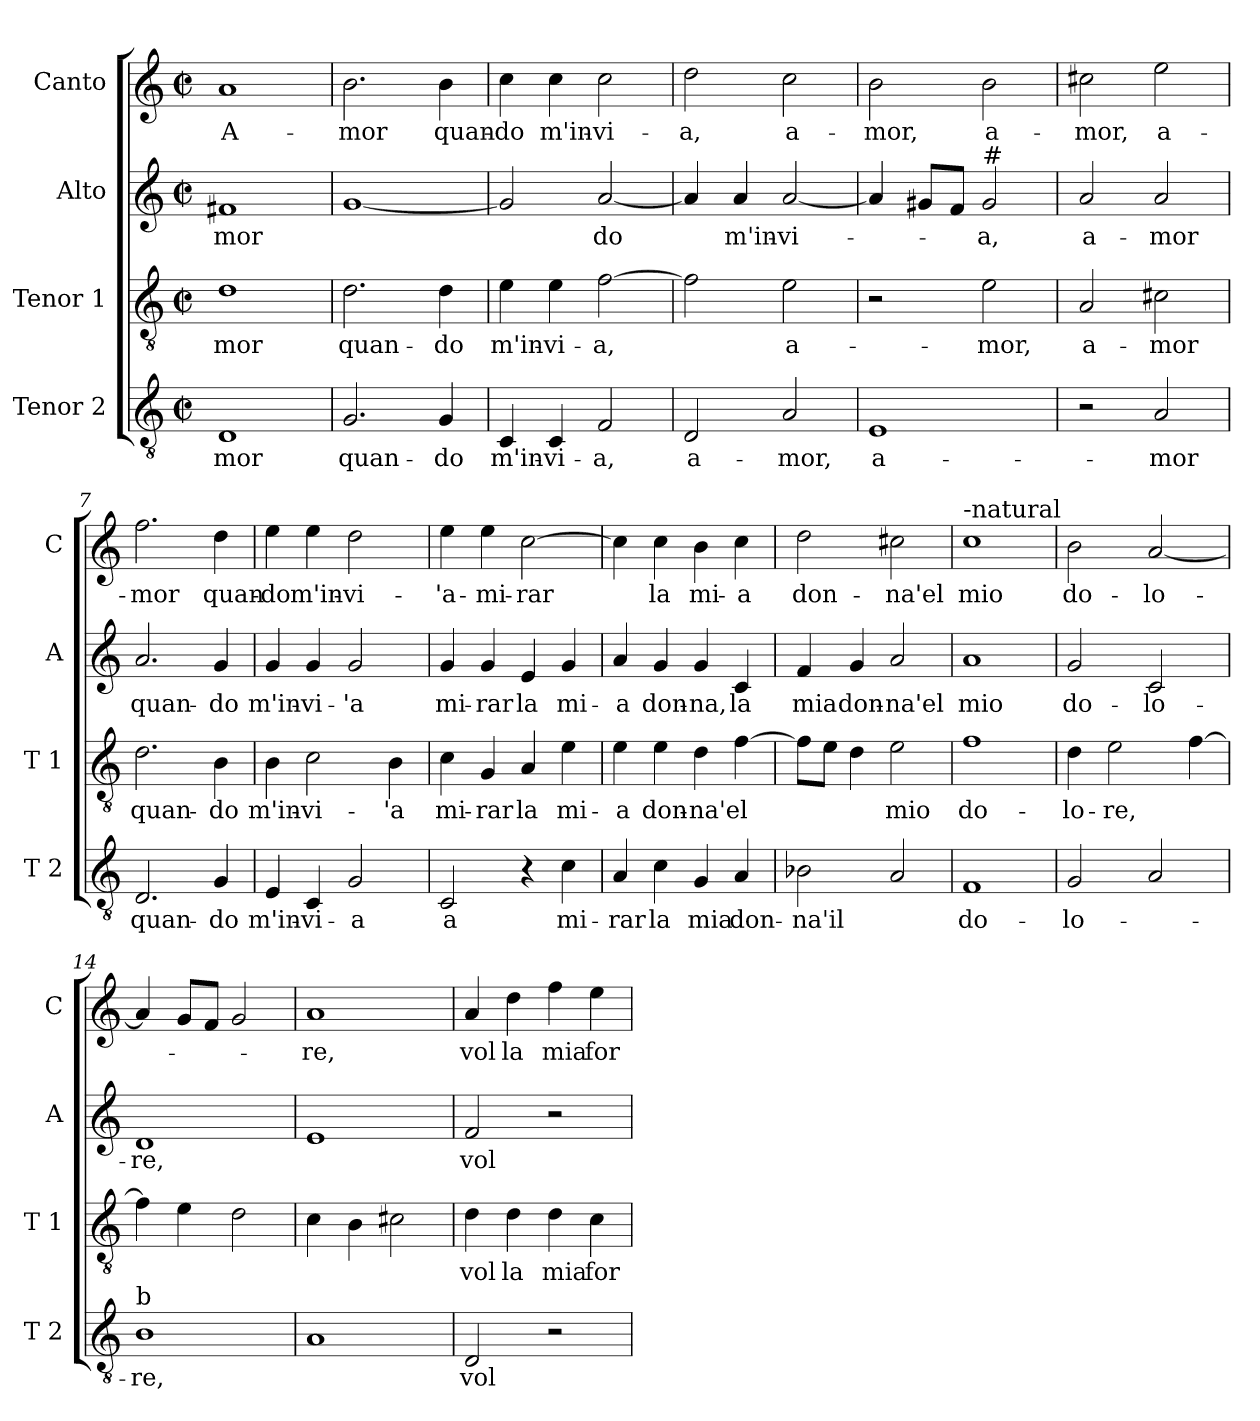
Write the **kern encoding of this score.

**kern	**text	**kern	**text	**kern	**text	**kern	**text
*part4	*part4	*part3	*part3	*part2	*part2	*part1	*part1
*staff4	*staff4	*staff3	*staff3	*staff2	*staff2	*staff1	*staff1
*I"Tenor 2	*	*I"Tenor 1	*	*I"Alto	*	*I"Canto	*
*I'T 2	*	*I'T 1	*	*I'A	*	*I'C	*
*clefGv2	*	*clefGv2	*	*clefG2	*	*clefG2	*
*k[]	*	*k[]	*	*k[]	*	*k[]	*
*C:	*	*C:	*	*C:	*	*C:	*
*M2/2	*	*M2/2	*	*M2/2	*	*M2/2	*
*met(c|)	*	*met(c|)	*	*met(c|)	*	*met(c|)	*
=1	=1	=1	=1	=1	=1	=1	=1
!	!LO:LY:b	!	!LO:LY:b	!	!LO:LY:b	!	!LO:LY:b
1D	mor	1d	mor	1f#X	mor	1a	A-
=2	=2	=2	=2	=2	=2	=2	=2
!	!LO:LY:b	!	!LO:LY:b	!	!	!	!LO:LY:b
2.G/	quan-	2.d\	quan-	[1g	.	2.b\	-mor
!	!LO:LY:b	!	!LO:LY:b	!	!	!	!LO:LY:b
4G/	-do	4d\	-do	.	.	4b\	quan-
=3	=3	=3	=3	=3	=3	=3	=3
!	!LO:LY:b	!	!LO:LY:b	!	!	!	!LO:LY:b
4C/	m'in-	4e\	m'in-	2g/]	.	4cc\	-do
!	!LO:LY:b	!	!LO:LY:b	!	!	!	!LO:LY:b
4C/	-vi-	4e\	-vi-	.	.	4cc\	m'in-
!	!LO:LY:b	!	!LO:LY:b	!	!LO:LY:b	!	!LO:LY:b
2F/	-a,	[2f\	-a,	[2a/	do	2cc\	-vi-
=4	=4	=4	=4	=4	=4	=4	=4
!	!LO:LY:b	!	!	!	!	!	!LO:LY:b
2D/	a-	2f\]	.	4a/]	.	2dd\	-a,
!	!	!	!	!	!LO:LY:b	!	!
.	.	.	.	4a/	m'in-	.	.
!	!LO:LY:b	!	!LO:LY:b	!	!LO:LY:b	!	!LO:LY:b
2A/	-mor,	2e\	a-	[2a/	-vi-	2cc\	a-
=5	=5	=5	=5	=5	=5	=5	=5
!	!LO:LY:b	!	!	!	!	!	!LO:LY:b
1E	a-	2r	.	4a/]	.	2b\	-mor,
.	.	.	.	8g#X/L	.	.	.
.	.	.	.	8f/J	.	.	.
!	!	!	!	!LO:TX:a:t=#	!	!	!
!	!	!	!LO:LY:b	!	!LO:LY:b	!	!LO:LY:b
.	.	2e\	-mor,	2g#/	-a,	2b\	a-
=6	=6	=6	=6	=6	=6	=6	=6
!	!	!	!LO:LY:b	!	!LO:LY:b	!	!LO:LY:b
2r	.	2A/	a-	2a/	a-	2cc#X\	-mor,
!	!LO:LY:b	!	!LO:LY:b	!	!LO:LY:b	!	!LO:LY:b
2A/	-mor	2c#X\	-mor	2a/	-mor	2ee\	a-
!!LO:LB:g=z
=7	=7	=7	=7	=7	=7	=7	=7
!	!LO:LY:b	!	!LO:LY:b	!	!LO:LY:b	!	!LO:LY:b
2.D/	quan-	2.d\	quan-	2.a/	quan-	2.ff\	-mor
!	!LO:LY:b	!	!LO:LY:b	!	!LO:LY:b	!	!LO:LY:b
4G/	-do	4B\	-do	4g/	-do	4dd\	quan-
=8	=8	=8	=8	=8	=8	=8	=8
!	!LO:LY:b	!	!LO:LY:b	!	!LO:LY:b	!	!LO:LY:b
4E/	m'in-	4B\	m'in-	4g/	m'in-	4ee\	-do
!	!LO:LY:b	!	!LO:LY:b	!	!LO:LY:b	!	!LO:LY:b
4C/	-vi-	2c\	-vi-	4g/	-vi-	4ee\	m'in-
!	!LO:LY:b	!	!	!	!LO:LY:b	!	!LO:LY:b
2G/	-a	.	.	2g/	-'a	2dd\	-vi-
!	!	!	!LO:LY:b	!	!	!	!
.	.	4B\	-'a	.	.	.	.
=9	=9	=9	=9	=9	=9	=9	=9
!	!LO:LY:b	!	!LO:LY:b	!	!LO:LY:b	!	!LO:LY:b
2C/	a	4c\	mi-	4g/	mi-	4ee\	-'a-
!	!	!	!LO:LY:b	!	!LO:LY:b	!	!LO:LY:b
.	.	4G/	-rar	4g/	-rar	4ee\	-mi-
!	!	!	!LO:LY:b	!	!LO:LY:b	!	!LO:LY:b
4r	.	4A/	la	4e/	la	[2cc\	-rar
!	!LO:LY:b	!	!LO:LY:b	!	!LO:LY:b	!	!
4c\	mi-	4e\	mi-	4g/	mi-	.	.
=10	=10	=10	=10	=10	=10	=10	=10
!	!LO:LY:b	!	!LO:LY:b	!	!LO:LY:b	!	!
4A/	-rar	4e\	-a	4a/	-a	4cc\]	.
!	!LO:LY:b	!	!LO:LY:b	!	!LO:LY:b	!	!LO:LY:b
4c\	la	4e\	don-	4g/	don-	4cc\	la
!	!LO:LY:b	!	!LO:LY:b	!	!LO:LY:b	!	!LO:LY:b
4G/	mia	4d\	-na'el	4g/	-na,	4b\	mi-
!	!LO:LY:b	!	!	!	!LO:LY:b	!	!LO:LY:b
4A/	don-	[4f\	.	4c/	la	4cc\	-a
=11	=11	=11	=11	=11	=11	=11	=11
!	!LO:LY:b	!	!	!	!LO:LY:b	!	!LO:LY:b
2B-X\	-na'il	8f\L]	.	4f/	mia	2dd\	don-
.	.	8e\J	.	.	.	.	.
!	!	!	!	!	!LO:LY:b	!	!
.	.	4d\	.	4g/	don-	.	.
!	!	!	!LO:LY:b	!	!LO:LY:b	!	!LO:LY:b
2A/	.	2e\	mio	2a/	-na'el	2cc#X\	-na'el
=12	=12	=12	=12	=12	=12	=12	=12
!	!	!	!	!	!	!LO:TX:a:t=-natural	!
!	!LO:LY:b	!	!LO:LY:b	!	!LO:LY:b	!	!LO:LY:b
1F	do-	1f	do-	1a	mio	1cc	mio
!!LO:LB:g=z
=13	=13	=13	=13	=13	=13	=13	=13
!	!LO:LY:b	!	!LO:LY:b	!	!LO:LY:b	!	!LO:LY:b
2G/	-lo-	4d\	-lo-	2g/	do-	2b\	do-
!	!	!	!LO:LY:b	!	!	!	!
.	.	2e\	-re,	.	.	.	.
!	!	!	!	!	!LO:LY:b	!	!LO:LY:b
2A/	.	.	.	2c/	-lo-	[2a/	-lo-
.	.	[4f\	.	.	.	.	.
=14	=14	=14	=14	=14	=14	=14	=14
!LO:TX:a:t=b	!	!	!	!	!	!	!
!	!LO:LY:b	!	!	!	!LO:LY:b	!	!
1B	-re,	4f\]	.	1d	-re,	4a/]	.
.	.	4e\	.	.	.	8g/L	.
.	.	.	.	.	.	8f/J	.
.	.	2d\	.	.	.	2g/	.
=15	=15	=15	=15	=15	=15	=15	=15
!	!	!	!	!	!	!	!LO:LY:b
1A	.	4c\	.	1e	.	1a	-re,
.	.	4B\	.	.	.	.	.
.	.	2c#X\	.	.	.	.	.
=16	=16	=16	=16	=16	=16	=16	=16
!	!LO:LY:b	!	!LO:LY:b	!	!LO:LY:b	!	!LO:LY:b
2D/	vol	4d\	vol	2f/	vol	4a/	vol
!	!	!	!LO:LY:b	!	!	!	!LO:LY:b
.	.	4d\	la	.	.	4dd\	la
!	!	!	!LO:LY:b	!	!	!	!LO:LY:b
2r	.	4d\	mia	2r	.	4ff\	mia
!	!	!	!LO:LY:b	!	!	!	!LO:LY:b
.	.	4c\	for-	.	.	4ee\	for-
=	=	=	=	=	=	=	=
*-	*-	*-	*-	*-	*-	*-	*-
